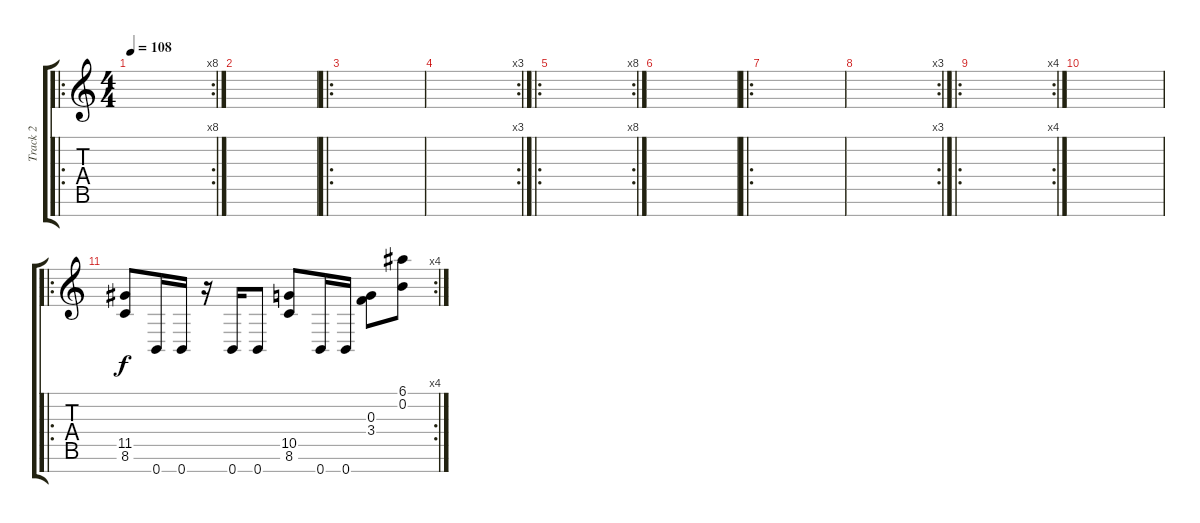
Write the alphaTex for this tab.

\track ("Track 2" "Track 2") {instrument overdrivenguitar}
\staff {score tabs}
\tuning (E4 B3 G3 D3 A2 E2 B1) {hide}
\ro
\rc 8
\ts (4 4)
\tempo 108
\clef g2
\ks c
|
|
\ro
|
\rc 3
|
\ro
\rc 8
|
|
\ro
|
\rc 3
|
\ro
\rc 4
|
|
\ro
\rc 4
(11.5 8.6).8 0.7.16 0.7.16 r.16 0.7.16 0.7.8 (10.5 8.6).8 0.7.16 0.7.16 (0.3 3.4).8 (6.1 0.2).8
